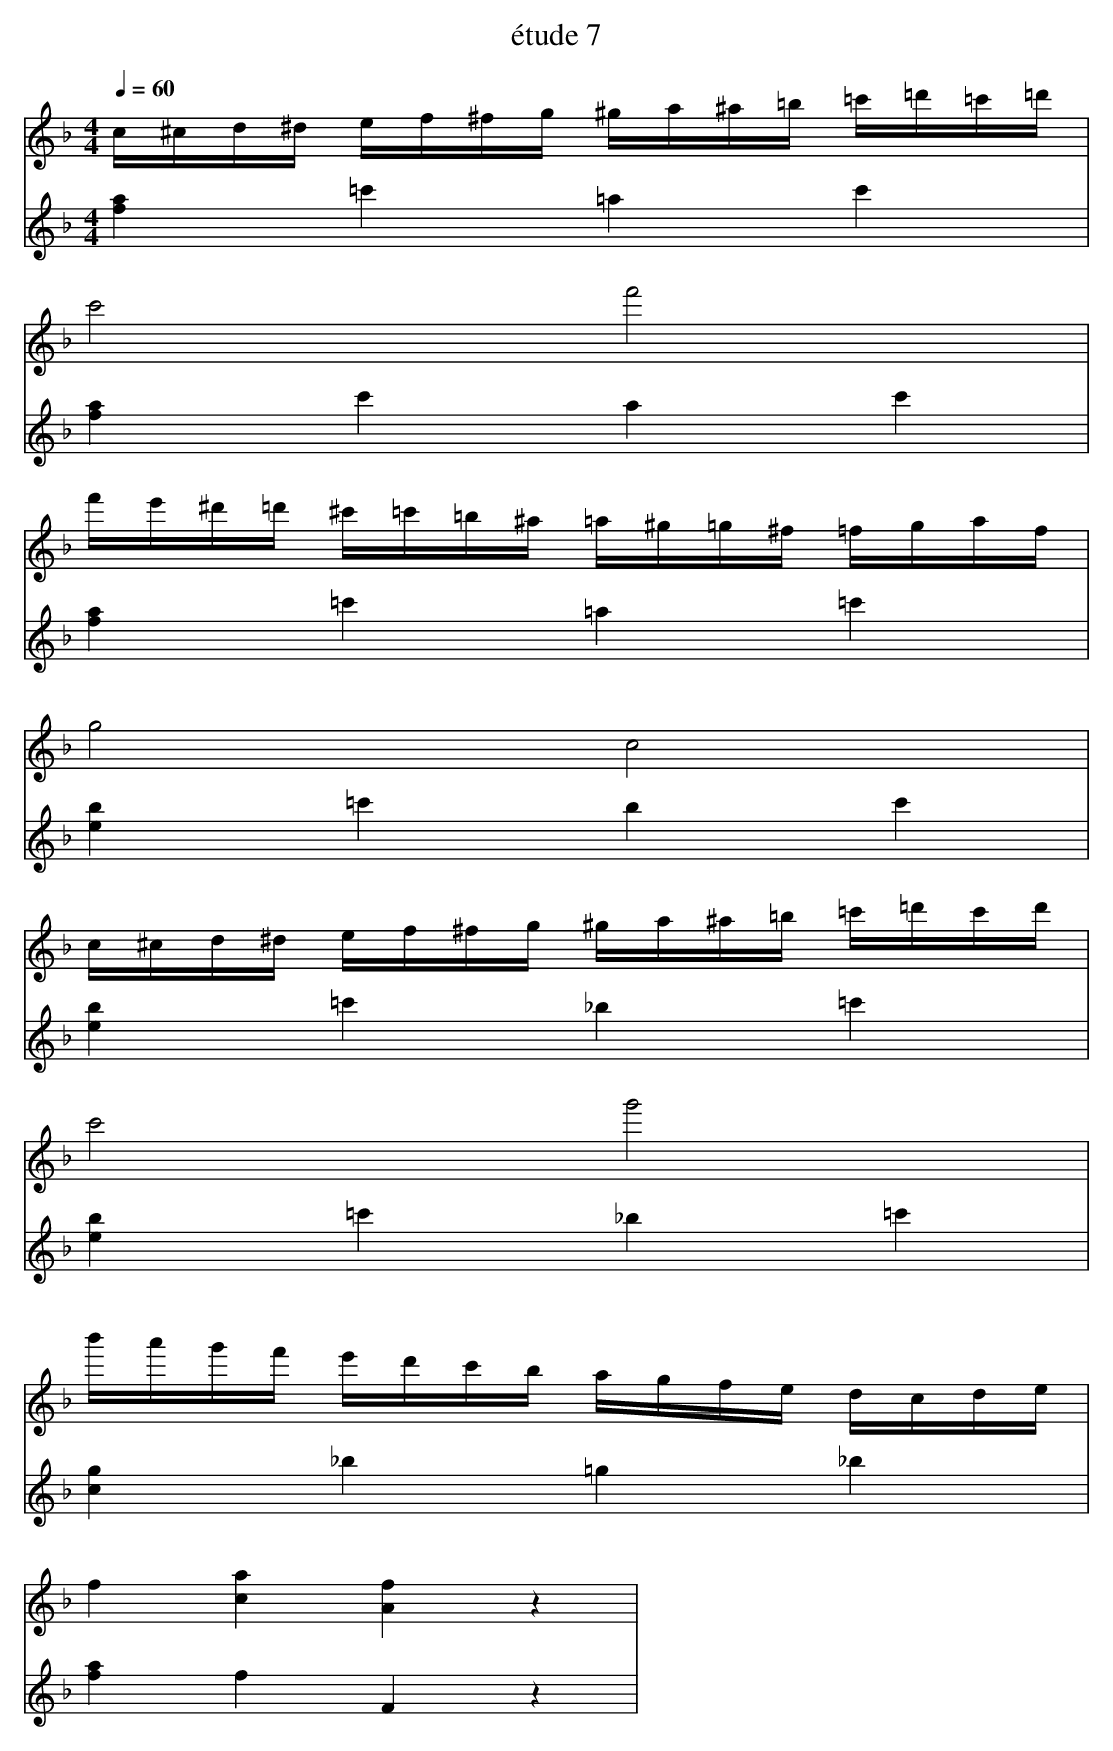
X:1
T:étude 7
M: 4/4
L: 1/4
Q:1/4=60
K:F
V:1
c//^c//d//^d// e//f//^f//g// ^g//a//^a//=b// =c'//=d'//=c'//=d'// |
c'2 f'2 |
f'//e'//^d'//=d'// ^c'//=c'//=b//^a// =a//^g//=g//^f// =f//g//a//f//  |
g2 c2 |
c//^c//d//^d// e//f//^f//g// ^g//a//^a//=b// =c'//=d'//c'//d'// |
c'2 g'2 |
b'//a'//g'//f'// e'//d'//c'//b// a//g//f//e// d//c//d//e// |
f [ca] [Af] z |
V:2
[fa] =c' =a c' |
[fa] c' a c' |
[fa] =c' =a =c' |
[eb] =c' b c' |
[eb] =c' _b =c' |
[eb] =c' _b =c' |
[cg] _b =g _b |
[fa] f F z |
